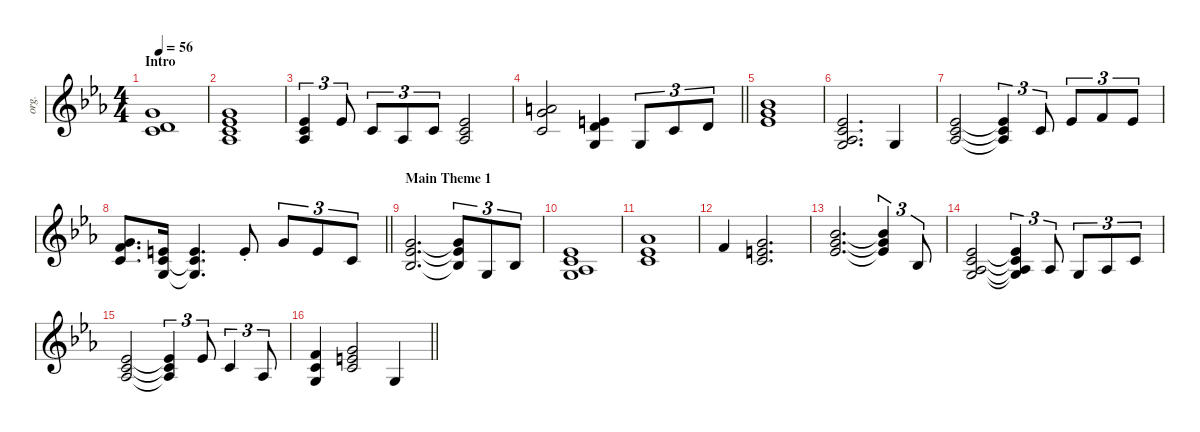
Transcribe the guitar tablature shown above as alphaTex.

\defaultSystemsLayout 4
\hideDynamics
\bracketExtendMode groupsimilarinstruments
\otherSystemsTrackNameOrientation horizontal
\track ("Keyboard 2-hid" "org.") {instrument synthstrings1}
\staff {score}
\tuning (E4 B3 G3 D3 A2 E2)
\ts (4 4)
\section ("" "Intro")
\tempo 56
\clef g2
\ks cminor
(3.1{acc forcenatural} 3.2{acc forcenatural} 5.3{acc forcenatural}).1{dy f instrument synthstrings1} |
(3.1{acc forcenatural} 4.2{acc b} 5.3{acc forcenatural} 6.4{acc b}).1 |
(4.2{acc b} 5.3{acc forcenatural} 6.4{acc b}).4{tu (3 2)} 4.2{acc b}.8{tu (3 2)} 5.3{acc forcenatural}.8{tu (3 2)} 6.4{acc b}.8{tu (3 2)} 5.3{acc forcenatural}.8{tu (3 2)} (4.2{acc b} 5.3{acc forcenatural} 6.4{acc b}).2 |
\barLineRight lightlight
(10.2{acc forcenatural} 12.3{acc forcenatural} 10.4{acc forcenatural}).2 (5.2{acc forcenatural} 7.3{acc forcenatural} 5.4{acc forcenatural}).4 0.3{acc forcenatural}.8{tu (3 2)} 1.2{acc forcenatural}.8{tu (3 2)} 3.2{acc forcenatural}.8{tu (3 2)} |
(6.1{acc b} 8.2{acc forcenatural} 8.3{acc b}).1 |
(0.3{acc forcenatural} 13.4{acc b} 15.5{acc forcenatural} 16.6{acc b}).2{d} 0.3{acc forcenatural}.4 |
(13.4{acc b} 15.5{acc forcenatural} 16.6{acc b}).2 (13.4{t acc b} 15.5{t acc forcenatural} 16.6{t acc b}).4{tu (3 2)} 1.2{acc forcenatural}.8{tu (3 2)} 4.2{acc b}.8{tu (3 2)} 1.1{acc forcenatural}.8{tu (3 2)} 4.2{acc b}.8{tu (3 2)} |
\barLineRight lightlight
(3.1{acc forcenatural} 6.2{acc forcenatural} 5.3{acc forcenatural}).8{d} (5.2{acc forcenatural} 5.3{acc forcenatural} 5.4{acc forcenatural}).16 (5.2{acc forcenatural} 5.3{t acc forcenatural} 5.4{t acc forcenatural}).4{d} 5.2{st acc forcenatural}.8 3.1{acc forcenatural}.8{tu (3 2)} 0.1{acc forcenatural}.8{tu (3 2)} 1.2{acc forcenatural}.8{tu (3 2)} |
\section ("" "Main Theme 1")
(3.1{acc forcenatural} 4.2{acc b} 3.3{acc b}).2{d} (3.1{t acc forcenatural} 4.2{t acc b} 3.3{t acc b}).8{tu (3 2)} 5.4{acc forcenatural}.8{tu (3 2)} 3.3{acc b}.8{tu (3 2)} |
(0.3{acc forcenatural} 13.4{acc b} 15.5{acc forcenatural} 16.6{acc b}).1 |
(4.1{acc b} 4.2{acc b} 5.3{acc forcenatural}).1 |
6.2{acc forcenatural}.4 (3.1{acc forcenatural} 5.2{acc forcenatural} 5.3{acc forcenatural}).2{d} |
(6.1{acc b} 8.2{acc forcenatural} 8.3{acc b}).2{d} (6.1{t acc b} 8.2{t acc forcenatural} 8.3{t acc b}).4{tu (3 2)} 8.4{acc b}.8{tu (3 2)} |
(0.3{acc forcenatural} 13.4{acc b} 15.5{acc forcenatural} 16.6{acc b}).2 (0.3{t acc forcenatural} 13.4{t acc b} 15.5{t acc forcenatural} 16.6{t acc b}).4{tu (3 2)} 1.3{acc b}.8{tu (3 2)} 0.3{acc forcenatural}.8{tu (3 2)} 1.3{acc b}.8{tu (3 2)} 1.2{acc forcenatural}.8{tu (3 2)} |
(4.2{acc b} 5.3{acc forcenatural} 6.4{acc b}).2 (4.2{t acc b} 5.3{t acc forcenatural} 6.4{t acc b}).4{tu (3 2)} 4.2{acc b}.8{tu (3 2)} 5.3{acc forcenatural}.4{tu (3 2)} 6.4{acc b}.8{tu (3 2)} |
\barLineRight lightlight
(6.2{acc forcenatural} 5.3{acc forcenatural} 5.4{acc forcenatural}).4 (5.3{acc forcenatural} 5.2{acc forcenatural} 3.1{acc forcenatural}).2 5.4{acc forcenatural}.4
